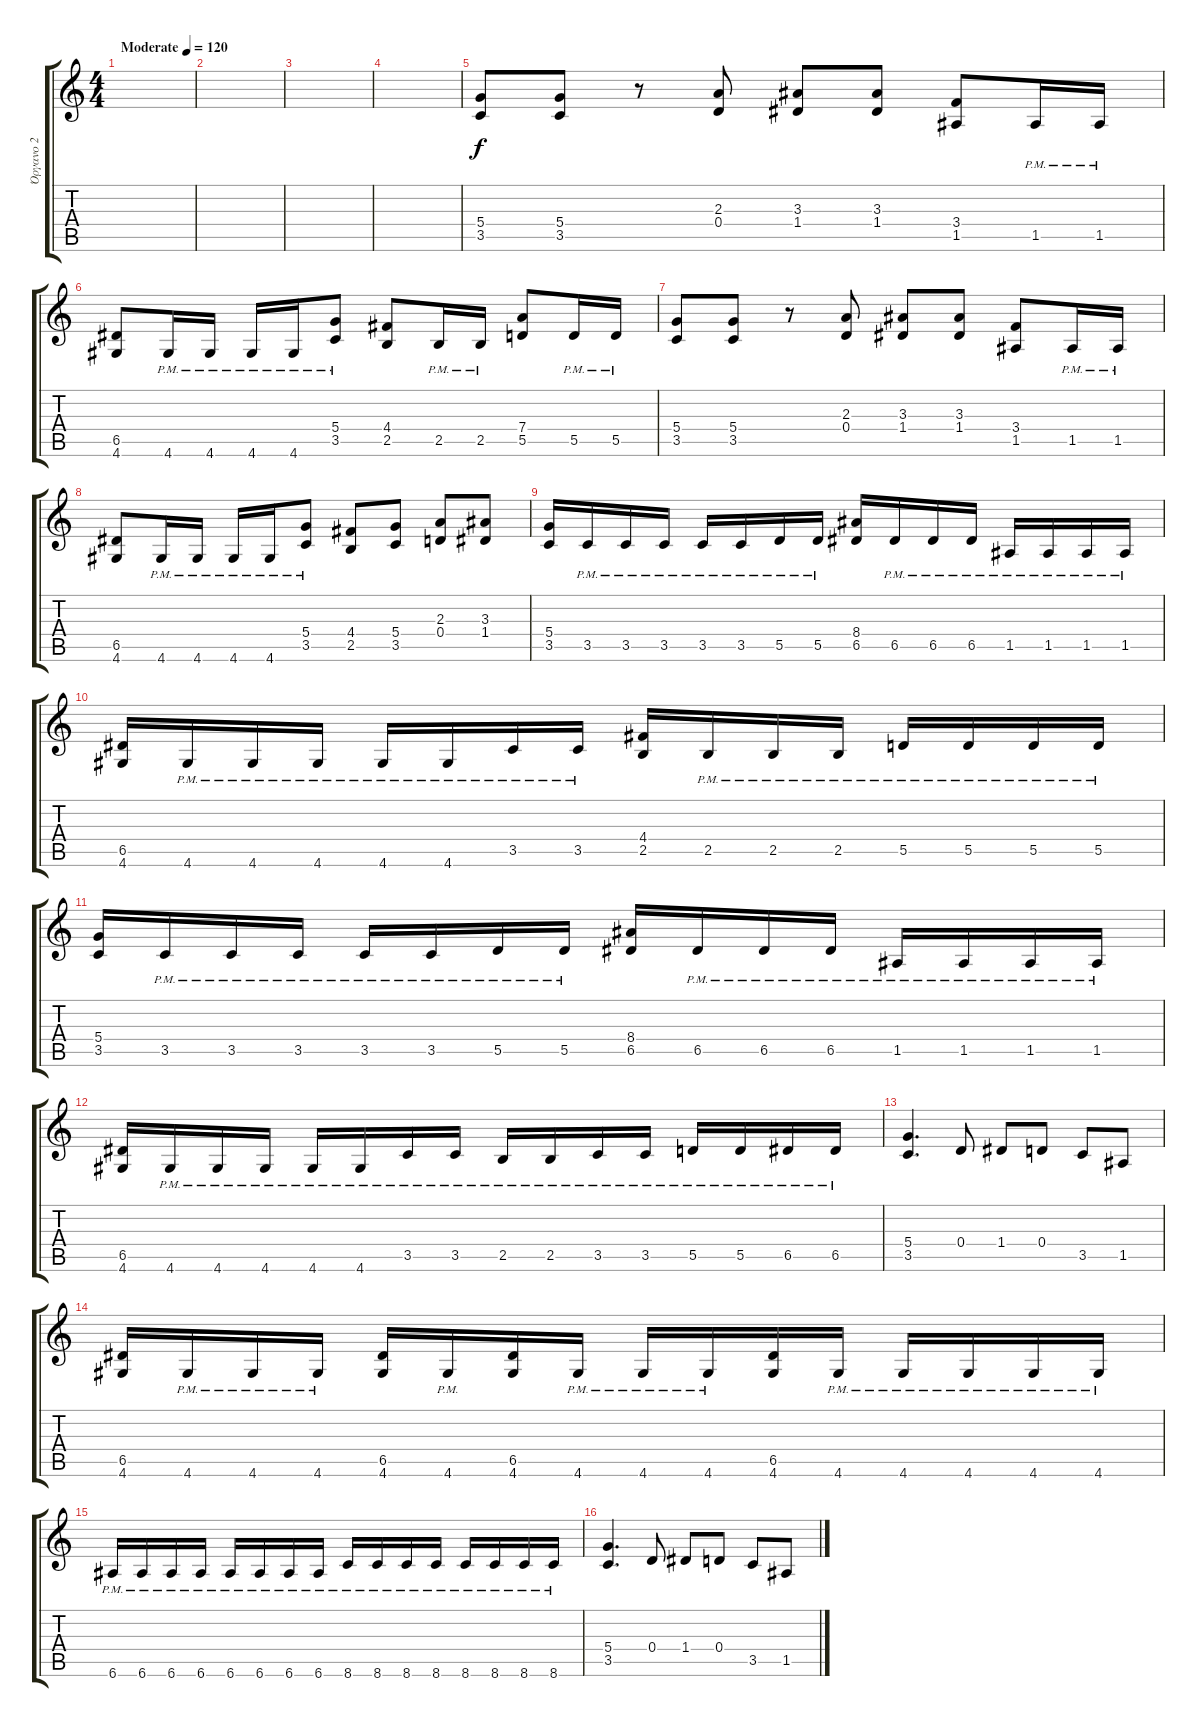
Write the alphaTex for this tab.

\track ("Όργανο 2" "Όργανο 2") {instrument distortionguitar}
\staff {score tabs}
\tuning (E4 B3 G3 D3 A2 E2) {hide}
\ts (4 4)
\tempo (120 "Moderate")
\clef g2
\ks c
|
|
|
|
(5.4 3.5).8 (5.4 3.5).8 r.8 (2.3 0.4).8 (3.3 1.4).8 (3.3 1.4).8 (3.4 1.5).8 1.5{pm}.16 1.5{pm}.16 |
(6.5 4.6).8 4.6{pm}.16 4.6{pm}.16 4.6{pm}.16 4.6{pm}.16 (5.4 3.5{pm}).8 (4.4 2.5).8 2.5{pm}.16 2.5{pm}.16 (7.4 5.5).8 5.5{pm}.16 5.5{pm}.16 |
(5.4 3.5).8 (5.4 3.5).8 r.8 (2.3 0.4).8 (3.3 1.4).8 (3.3 1.4).8 (3.4 1.5).8 1.5{pm}.16 1.5{pm}.16 |
(6.5 4.6).8 4.6{pm}.16 4.6{pm}.16 4.6{pm}.16 4.6{pm}.16 (5.4 3.5{pm}).8 (4.4 2.5).8 (5.4 3.5).8 (2.3 0.4).8 (3.3 1.4).8 |
(5.4 3.5).16 3.5{pm}.16 3.5{pm}.16 3.5{pm}.16 3.5{pm}.16 3.5{pm}.16 5.5{pm}.16 5.5{pm}.16 (8.4 6.5).16 6.5{pm}.16 6.5{pm}.16 6.5{pm}.16 1.5{pm}.16 1.5{pm}.16 1.5{pm}.16 1.5{pm}.16 |
(6.5 4.6).16 4.6{pm}.16 4.6{pm}.16 4.6{pm}.16 4.6{pm}.16 4.6{pm}.16 3.5{pm}.16 3.5{pm}.16 (4.4 2.5).16 2.5{pm}.16 2.5{pm}.16 2.5{pm}.16 5.5{pm}.16 5.5{pm}.16 5.5{pm}.16 5.5{pm}.16 |
(5.4 3.5).16 3.5{pm}.16 3.5{pm}.16 3.5{pm}.16 3.5{pm}.16 3.5{pm}.16 5.5{pm}.16 5.5{pm}.16 (8.4 6.5).16 6.5{pm}.16 6.5{pm}.16 6.5{pm}.16 1.5{pm}.16 1.5{pm}.16 1.5{pm}.16 1.5{pm}.16 |
(6.5 4.6).16 4.6{pm}.16 4.6{pm}.16 4.6{pm}.16 4.6{pm}.16 4.6{pm}.16 3.5{pm}.16 3.5{pm}.16 2.5{pm}.16 2.5{pm}.16 3.5{pm}.16 3.5{pm}.16 5.5{pm}.16 5.5{pm}.16 6.5{pm}.16 6.5{pm}.16 |
(5.4 3.5).4{d} 0.4.8 1.4.8 0.4.8 3.5.8 1.5.8 |
(6.5 4.6).16 4.6{pm}.16 4.6{pm}.16 4.6{pm}.16 (6.5 4.6).16 4.6{pm}.16 (6.5 4.6).16 4.6{pm}.16 4.6{pm}.16 4.6{pm}.16 (6.5 4.6).16 4.6{pm}.16 4.6{pm}.16 4.6{pm}.16 4.6{pm}.16 4.6{pm}.16 |
6.6{pm}.16 6.6{pm}.16 6.6{pm}.16 6.6{pm}.16 6.6{pm}.16 6.6{pm}.16 6.6{pm}.16 6.6{pm}.16 8.6{pm}.16 8.6{pm}.16 8.6{pm}.16 8.6{pm}.16 8.6{pm}.16 8.6{pm}.16 8.6{pm}.16 8.6{pm}.16 |
(5.4 3.5).4{d} 0.4.8 1.4.8 0.4.8 3.5.8 1.5.8
